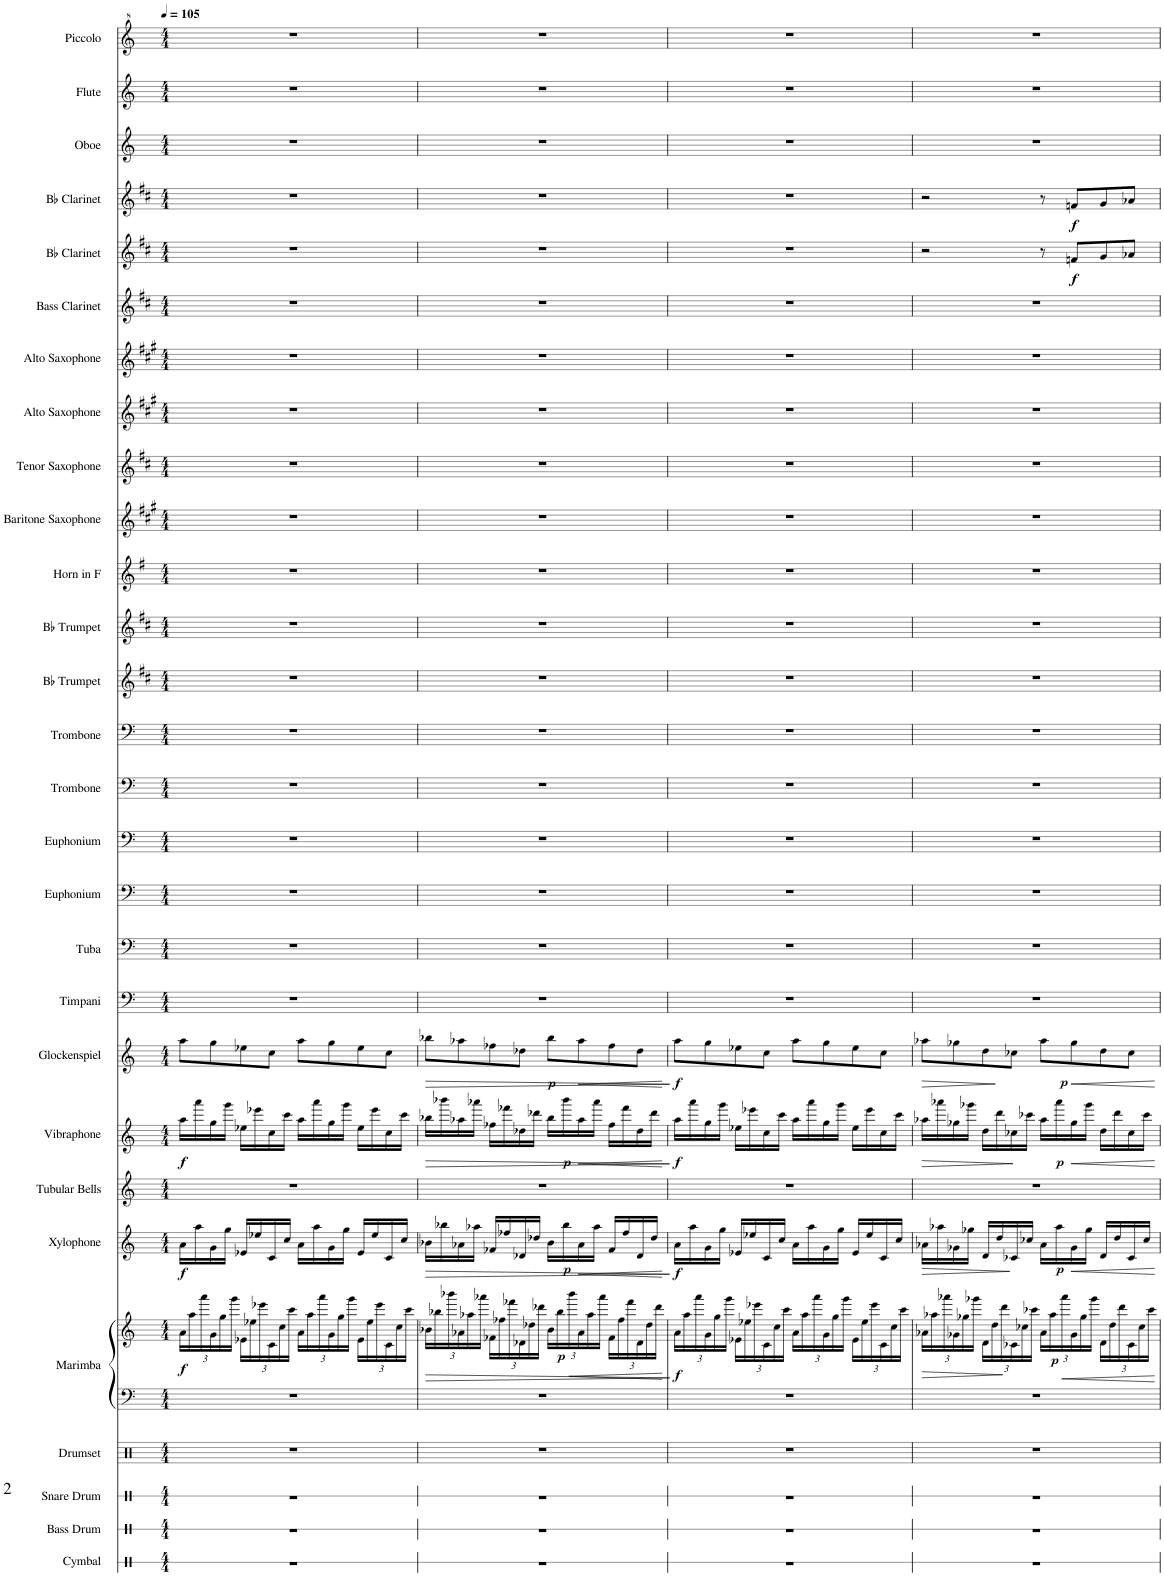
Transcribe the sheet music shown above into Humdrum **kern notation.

**kern	**kern	**kern	**kern	**kern	**kern	**dynam	**kern	**dynam	**kern	**kern	**dynam	**kern	**dynam	**kern	**kern	**kern	**kern	**kern	**kern	**kern	**kern	**kern	**kern	**kern	**kern	**kern	**kern	**kern	**dynam	**kern	**dynam	**kern	**kern	**kern
*part28	*part27	*part26	*part25	*part24	*part24	*part24	*part23	*part23	*part22	*part21	*part21	*part20	*part20	*part19	*part18	*part17	*part16	*part15	*part14	*part13	*part12	*part11	*part10	*part9	*part8	*part7	*part6	*part5	*part5	*part4	*part4	*part3	*part2	*part1
*staff29	*staff28	*staff27	*staff26	*staff25	*staff24	*staff24/25	*staff23	*staff23	*staff22	*staff21	*staff21	*staff20	*staff20	*staff19	*staff18	*staff17	*staff16	*staff15	*staff14	*staff13	*staff12	*staff11	*staff10	*staff9	*staff8	*staff7	*staff6	*staff5	*staff5	*staff4	*staff4	*staff3	*staff2	*staff1
*I"Cymbal	*I"Bass Drum	*I"Snare Drum	*I"Drumset	*I"Marimba	*	*	*I"Xylophone	*	*I"Tubular Bells	*I"Vibraphone	*	*I"Glockenspiel	*	*I"Timpani	*I"Tuba	*I"Euphonium	*I"Euphonium	*I"Trombone	*I"Trombone	*I"Bb Trumpet	*I"Bb Trumpet	*I"Horn in F	*I"Baritone Saxophone	*I"Tenor Saxophone	*I"Alto Saxophone	*I"Alto Saxophone	*I"Bass Clarinet	*I"Bb Clarinet	*	*I"Bb Clarinet	*	*I"Oboe	*I"Flute	*I"Piccolo
*I'Cym.	*I'B. Dr.	*I'Sn. Dr.	*I'Drs.	*I'Mrm.	*	*	*I'Xyl.	*	*I'Tu. Be.	*I'Vib.	*	*I'Glk.	*	*I'Timp.	*I'Tba.	*I'Euph.	*I'Euph.	*I'Trb.	*I'Trb.	*I'Bb Tpt.	*I'Bb Tpt.	*	*I'Bar. Sax.	*I'T. Sax.	*I'A. Sax.	*I'A. Sax.	*I'B. Cl.	*I'Bb Cl.	*	*I'Bb Cl.	*	*I'Ob.	*I'Fl.	*I'Picc.
*stria1	*stria1	*stria1	*	*	*	*	*	*	*	*	*	*	*	*	*	*	*	*	*	*	*	*	*	*	*	*	*	*	*	*	*	*	*	*
*clefX	*clefX	*clefX	*clefX	*clefF4	*clefG2	*	*clefG2	*	*clefG2	*clefG2	*	*clefG2	*	*clefF4	*clefF4	*clefF4	*clefF4	*clefF4	*clefF4	*clefG2	*clefG2	*clefG2	*clefG2	*clefG2	*clefG2	*clefG2	*clefG2	*clefG2	*	*clefG2	*	*clefG2	*clefG2	*clefG^2
*	*	*	*	*	*	*	*Trd-7c-12	*	*	*	*	*Trd-14c-24	*	*	*	*	*	*	*	*Trd1c2	*Trd1c2	*Trd4c7	*Trd12c21	*Trd8c14	*Trd5c9	*Trd5c9	*Trd8c14	*Trd1c2	*	*Trd1c2	*	*	*	*Trd-7c-12
*k[]	*k[]	*k[]	*k[]	*k[]	*k[]	*	*k[]	*	*k[]	*k[]	*	*k[]	*	*k[]	*k[]	*k[]	*k[]	*k[]	*k[]	*k[f#c#]	*k[f#c#]	*k[f#]	*k[f#c#g#]	*k[f#c#]	*k[f#c#g#]	*k[f#c#g#]	*k[f#c#]	*k[f#c#]	*	*k[f#c#]	*	*k[]	*k[]	*k[]
*M4/4	*M4/4	*M4/4	*M4/4	*M4/4	*M4/4	*	*M4/4	*	*M4/4	*M4/4	*	*M4/4	*	*M4/4	*M4/4	*M4/4	*M4/4	*M4/4	*M4/4	*M4/4	*M4/4	*M4/4	*M4/4	*M4/4	*M4/4	*M4/4	*M4/4	*M4/4	*	*M4/4	*	*M4/4	*M4/4	*M4/4
*MM105	*MM105	*MM105	*MM105	*MM105	*MM105	*	*MM105	*	*MM105	*MM105	*	*MM105	*	*MM105	*MM105	*MM105	*MM105	*MM105	*MM105	*MM105	*MM105	*MM105	*MM105	*MM105	*MM105	*MM105	*MM105	*MM105	*	*MM105	*	*MM105	*MM105	*MM105
*	*	*	*	*	*Xbrackettup	*	*	*	*	*	*	*	*	*	*	*	*	*	*	*	*	*	*	*	*	*	*	*	*	*	*	*	*	*
=1	=1	=1	=1	=1	=1	=1	=1	=1	=1	=1	=1	=1	=1	=1	=1	=1	=1	=1	=1	=1	=1	=1	=1	=1	=1	=1	=1	=1	=1	=1	=1	=1	=1	=1
!	!	!	!	!	!	!LO:DY:b	!	!LO:DY:b	!	!	!LO:DY:b	!	!	!	!	!	!	!	!	!	!	!	!	!	!	!	!	!	!	!	!	!	!	!
1r	1r	1r	1r	1r	24a\LL	f	16a\LL	f	1r	16aa\LL	f	8aa\L	.	1r	1r	1r	1r	1r	1r	1r	1r	1r	1r	1r	1r	1r	1r	1r	.	1r	.	1r	1r	1r
.	.	.	.	.	24aa\	.	.	.	.	.	.	.	.	.	.	.	.	.	.	.	.	.	.	.	.	.	.	.	.	.	.	.	.	.
.	.	.	.	.	.	.	16aa\	.	.	16aaa\	.	.	.	.	.	.	.	.	.	.	.	.	.	.	.	.	.	.	.	.	.	.	.	.
.	.	.	.	.	24aaa\	.	.	.	.	.	.	.	.	.	.	.	.	.	.	.	.	.	.	.	.	.	.	.	.	.	.	.	.	.
.	.	.	.	.	24g\	.	16g\	.	.	16gg\	.	8gg\	.	.	.	.	.	.	.	.	.	.	.	.	.	.	.	.	.	.	.	.	.	.
.	.	.	.	.	24gg\	.	.	.	.	.	.	.	.	.	.	.	.	.	.	.	.	.	.	.	.	.	.	.	.	.	.	.	.	.
.	.	.	.	.	.	.	16gg\JJ	.	.	16ggg\JJ	.	.	.	.	.	.	.	.	.	.	.	.	.	.	.	.	.	.	.	.	.	.	.	.
.	.	.	.	.	24ggg\JJ	.	.	.	.	.	.	.	.	.	.	.	.	.	.	.	.	.	.	.	.	.	.	.	.	.	.	.	.	.
.	.	.	.	.	24e-X\LL	.	16e-X/LL	.	.	16ee-X\LL	.	8ee-X\	.	.	.	.	.	.	.	.	.	.	.	.	.	.	.	.	.	.	.	.	.	.
.	.	.	.	.	24ee-X\	.	.	.	.	.	.	.	.	.	.	.	.	.	.	.	.	.	.	.	.	.	.	.	.	.	.	.	.	.
.	.	.	.	.	.	.	16ee-X/	.	.	16eee-X\	.	.	.	.	.	.	.	.	.	.	.	.	.	.	.	.	.	.	.	.	.	.	.	.
.	.	.	.	.	24eee-X\	.	.	.	.	.	.	.	.	.	.	.	.	.	.	.	.	.	.	.	.	.	.	.	.	.	.	.	.	.
.	.	.	.	.	24c\	.	16c/	.	.	16cc\	.	8cc\J	.	.	.	.	.	.	.	.	.	.	.	.	.	.	.	.	.	.	.	.	.	.
.	.	.	.	.	24cc\	.	.	.	.	.	.	.	.	.	.	.	.	.	.	.	.	.	.	.	.	.	.	.	.	.	.	.	.	.
.	.	.	.	.	.	.	16cc/JJ	.	.	16ccc\JJ	.	.	.	.	.	.	.	.	.	.	.	.	.	.	.	.	.	.	.	.	.	.	.	.
.	.	.	.	.	24ccc\JJ	.	.	.	.	.	.	.	.	.	.	.	.	.	.	.	.	.	.	.	.	.	.	.	.	.	.	.	.	.
.	.	.	.	.	24a\LL	.	16a\LL	.	.	16aa\LL	.	8aa\L	.	.	.	.	.	.	.	.	.	.	.	.	.	.	.	.	.	.	.	.	.	.
.	.	.	.	.	24aa\	.	.	.	.	.	.	.	.	.	.	.	.	.	.	.	.	.	.	.	.	.	.	.	.	.	.	.	.	.
.	.	.	.	.	.	.	16aa\	.	.	16aaa\	.	.	.	.	.	.	.	.	.	.	.	.	.	.	.	.	.	.	.	.	.	.	.	.
.	.	.	.	.	24aaa\	.	.	.	.	.	.	.	.	.	.	.	.	.	.	.	.	.	.	.	.	.	.	.	.	.	.	.	.	.
.	.	.	.	.	24g\	.	16g\	.	.	16gg\	.	8gg\	.	.	.	.	.	.	.	.	.	.	.	.	.	.	.	.	.	.	.	.	.	.
.	.	.	.	.	24gg\	.	.	.	.	.	.	.	.	.	.	.	.	.	.	.	.	.	.	.	.	.	.	.	.	.	.	.	.	.
.	.	.	.	.	.	.	16gg\JJ	.	.	16ggg\JJ	.	.	.	.	.	.	.	.	.	.	.	.	.	.	.	.	.	.	.	.	.	.	.	.
.	.	.	.	.	24ggg\JJ	.	.	.	.	.	.	.	.	.	.	.	.	.	.	.	.	.	.	.	.	.	.	.	.	.	.	.	.	.
.	.	.	.	.	24e-\LL	.	16e-/LL	.	.	16ee-\LL	.	8ee-\	.	.	.	.	.	.	.	.	.	.	.	.	.	.	.	.	.	.	.	.	.	.
.	.	.	.	.	24ee-\	.	.	.	.	.	.	.	.	.	.	.	.	.	.	.	.	.	.	.	.	.	.	.	.	.	.	.	.	.
.	.	.	.	.	.	.	16ee-/	.	.	16eee-\	.	.	.	.	.	.	.	.	.	.	.	.	.	.	.	.	.	.	.	.	.	.	.	.
.	.	.	.	.	24eee-\	.	.	.	.	.	.	.	.	.	.	.	.	.	.	.	.	.	.	.	.	.	.	.	.	.	.	.	.	.
.	.	.	.	.	24c\	.	16c/	.	.	16cc\	.	8cc\J	.	.	.	.	.	.	.	.	.	.	.	.	.	.	.	.	.	.	.	.	.	.
.	.	.	.	.	24cc\	.	.	.	.	.	.	.	.	.	.	.	.	.	.	.	.	.	.	.	.	.	.	.	.	.	.	.	.	.
.	.	.	.	.	.	.	16cc/JJ	.	.	16ccc\JJ	.	.	.	.	.	.	.	.	.	.	.	.	.	.	.	.	.	.	.	.	.	.	.	.
.	.	.	.	.	24ccc\JJ	.	.	.	.	.	.	.	.	.	.	.	.	.	.	.	.	.	.	.	.	.	.	.	.	.	.	.	.	.
=2	=2	=2	=2	=2	=2	=2	=2	=2	=2	=2	=2	=2	=2	=2	=2	=2	=2	=2	=2	=2	=2	=2	=2	=2	=2	=2	=2	=2	=2	=2	=2	=2	=2	=2
!	!	!	!	!	!	!LO:HP:b	!	!LO:HP:b	!	!	!LO:HP:b	!	!LO:HP:b	!	!	!	!	!	!	!	!	!	!	!	!	!	!	!	!	!	!	!	!	!
1r	1r	1r	1r	1r	24b-X\LL	>	16b-X\LL	>	1r	16bb-X\LL	>	8bb-X\L	>	1r	1r	1r	1r	1r	1r	1r	1r	1r	1r	1r	1r	1r	1r	1r	.	1r	.	1r	1r	1r
.	.	.	.	.	24bb-X\	.	.	.	.	.	.	.	.	.	.	.	.	.	.	.	.	.	.	.	.	.	.	.	.	.	.	.	.	.
.	.	.	.	.	.	.	16bb-X\	.	.	16bbb-X\	.	.	.	.	.	.	.	.	.	.	.	.	.	.	.	.	.	.	.	.	.	.	.	.
.	.	.	.	.	24bbb-X\	.	.	.	.	.	.	.	.	.	.	.	.	.	.	.	.	.	.	.	.	.	.	.	.	.	.	.	.	.
.	.	.	.	.	24a-X\	.	16a-X\	.	.	16aa-X\	.	8aa-X\	.	.	.	.	.	.	.	.	.	.	.	.	.	.	.	.	.	.	.	.	.	.
.	.	.	.	.	24aa-X\	.	.	.	.	.	.	.	.	.	.	.	.	.	.	.	.	.	.	.	.	.	.	.	.	.	.	.	.	.
.	.	.	.	.	.	.	16aa-X\JJ	.	.	16aaa-X\JJ	.	.	.	.	.	.	.	.	.	.	.	.	.	.	.	.	.	.	.	.	.	.	.	.
.	.	.	.	.	24aaa-X\JJ	.	.	.	.	.	.	.	.	.	.	.	.	.	.	.	.	.	.	.	.	.	.	.	.	.	.	.	.	.
.	.	.	.	.	24f-X\LL	.	16f-X/LL	.	.	16ff-X\LL	.	8ff-X\	.	.	.	.	.	.	.	.	.	.	.	.	.	.	.	.	.	.	.	.	.	.
.	.	.	.	.	24ff-X\	.	.	.	.	.	.	.	.	.	.	.	.	.	.	.	.	.	.	.	.	.	.	.	.	.	.	.	.	.
.	.	.	.	.	.	.	16ff-X/	.	.	16fff-X\	.	.	.	.	.	.	.	.	.	.	.	.	.	.	.	.	.	.	.	.	.	.	.	.
.	.	.	.	.	24fff-X\	.	.	.	.	.	.	.	.	.	.	.	.	.	.	.	.	.	.	.	.	.	.	.	.	.	.	.	.	.
.	.	.	.	.	24d-X\	.	16d-X/	.	.	16dd-X\	.	8dd-X\J	.	.	.	.	.	.	.	.	.	.	.	.	.	.	.	.	.	.	.	.	.	.
.	.	.	.	.	24dd-X\	.	.	.	.	.	.	.	.	.	.	.	.	.	.	.	.	.	.	.	.	.	.	.	.	.	.	.	.	.
.	.	.	.	.	.	.	16dd-X/JJ	.	.	16ddd-X\JJ	.	.	.	.	.	.	.	.	.	.	.	.	.	.	.	.	.	.	.	.	.	.	.	.
.	.	.	.	.	24ddd-X\JJ	.	.	.	.	.	.	.	.	.	.	.	.	.	.	.	.	.	.	.	.	.	.	.	.	.	.	.	.	.
!	!	!	!	!	!	!	!	!	!	!	!	!	!LO:DY:b	!	!	!	!	!	!	!	!	!	!	!	!	!	!	!	!	!	!	!	!	!
.	.	.	.	.	24b-\LL	.	16b-\LL	.	.	16bb-\LL	.	8bb-\L	p	.	.	.	.	.	.	.	.	.	.	.	.	.	.	.	.	.	.	.	.	.
!	!	!	!	!	!	!LO:DY:b	!	!	!	!	!	!	!	!	!	!	!	!	!	!	!	!	!	!	!	!	!	!	!	!	!	!	!	!
.	.	.	.	.	24bb-\	p	.	.	.	.	.	.	.	.	.	.	.	.	.	.	.	.	.	.	.	.	.	.	.	.	.	.	.	.
!	!	!	!	!	!	!	!	!LO:DY:b	!	!	!LO:DY:b	!	!	!	!	!	!	!	!	!	!	!	!	!	!	!	!	!	!	!	!	!	!	!
.	.	.	.	.	.	.	16bb-\	p	.	16bbb-\	p	.	.	.	.	.	.	.	.	.	.	.	.	.	.	.	.	.	.	.	.	.	.	.
!	!	!	!	!	!	!LO:HP:b	!	!	!	!	!	!	!	!	!	!	!	!	!	!	!	!	!	!	!	!	!	!	!	!	!	!	!	!
.	.	.	.	.	24bbb-\	<	.	.	.	.	.	.	.	.	.	.	.	.	.	.	.	.	.	.	.	.	.	.	.	.	.	.	.	.
!	!	!	!	!	!	!	!	!LO:HP:b	!	!	!LO:HP:b	!	!LO:HP:b	!	!	!	!	!	!	!	!	!	!	!	!	!	!	!	!	!	!	!	!	!
.	.	.	.	.	24a-\	.	16a-\	<	.	16aa-\	<	8aa-\	<	.	.	.	.	.	.	.	.	.	.	.	.	.	.	.	.	.	.	.	.	.
.	.	.	.	.	24aa-\	.	.	.	.	.	.	.	.	.	.	.	.	.	.	.	.	.	.	.	.	.	.	.	.	.	.	.	.	.
.	.	.	.	.	.	.	16aa-\JJ	.	.	16aaa-\JJ	.	.	.	.	.	.	.	.	.	.	.	.	.	.	.	.	.	.	.	.	.	.	.	.
.	.	.	.	.	24aaa-\JJ	.	.	.	.	.	.	.	.	.	.	.	.	.	.	.	.	.	.	.	.	.	.	.	.	.	.	.	.	.
.	.	.	.	.	24f-\LL	.	16f-/LL	.	.	16ff-\LL	.	8ff-\	.	.	.	.	.	.	.	.	.	.	.	.	.	.	.	.	.	.	.	.	.	.
.	.	.	.	.	24ff-\	.	.	.	.	.	.	.	.	.	.	.	.	.	.	.	.	.	.	.	.	.	.	.	.	.	.	.	.	.
.	.	.	.	.	.	.	16ff-/	.	.	16fff-\	.	.	.	.	.	.	.	.	.	.	.	.	.	.	.	.	.	.	.	.	.	.	.	.
.	.	.	.	.	24fff-\	.	.	.	.	.	.	.	.	.	.	.	.	.	.	.	.	.	.	.	.	.	.	.	.	.	.	.	.	.
.	.	.	.	.	24d-\	.	16d-/	.	.	16dd-\	.	8dd-\J	.	.	.	.	.	.	.	.	.	.	.	.	.	.	.	.	.	.	.	.	.	.
.	.	.	.	.	24dd-\	.	.	.	.	.	.	.	.	.	.	.	.	.	.	.	.	.	.	.	.	.	.	.	.	.	.	.	.	.
.	.	.	.	.	.	.	16dd-/JJ	.	.	16ddd-\JJ	.	.	.	.	.	.	.	.	.	.	.	.	.	.	.	.	.	.	.	.	.	.	.	.
.	.	.	.	.	24ddd-\JJ	.	.	.	.	.	.	.	.	.	.	.	.	.	.	.	.	.	.	.	.	.	.	.	.	.	.	.	.	.
.	.	.	.	.	.	] [	.	] [	.	.	] [	.	] [	.	.	.	.	.	.	.	.	.	.	.	.	.	.	.	.	.	.	.	.	.
=3	=3	=3	=3	=3	=3	=3	=3	=3	=3	=3	=3	=3	=3	=3	=3	=3	=3	=3	=3	=3	=3	=3	=3	=3	=3	=3	=3	=3	=3	=3	=3	=3	=3	=3
!	!	!	!	!	!	!LO:DY:b	!	!LO:DY:b	!	!	!LO:DY:b	!	!LO:DY:b	!	!	!	!	!	!	!	!	!	!	!	!	!	!	!	!	!	!	!	!	!
1r	1r	1r	1r	1r	24a\LL	f	16a\LL	f	1r	16aa\LL	f	8aa\L	f	1r	1r	1r	1r	1r	1r	1r	1r	1r	1r	1r	1r	1r	1r	1r	.	1r	.	1r	1r	1r
.	.	.	.	.	24aa\	.	.	.	.	.	.	.	.	.	.	.	.	.	.	.	.	.	.	.	.	.	.	.	.	.	.	.	.	.
.	.	.	.	.	.	.	16aa\	.	.	16aaa\	.	.	.	.	.	.	.	.	.	.	.	.	.	.	.	.	.	.	.	.	.	.	.	.
.	.	.	.	.	24aaa\	.	.	.	.	.	.	.	.	.	.	.	.	.	.	.	.	.	.	.	.	.	.	.	.	.	.	.	.	.
.	.	.	.	.	24g\	.	16g\	.	.	16gg\	.	8gg\	.	.	.	.	.	.	.	.	.	.	.	.	.	.	.	.	.	.	.	.	.	.
.	.	.	.	.	24gg\	.	.	.	.	.	.	.	.	.	.	.	.	.	.	.	.	.	.	.	.	.	.	.	.	.	.	.	.	.
.	.	.	.	.	.	.	16gg\JJ	.	.	16ggg\JJ	.	.	.	.	.	.	.	.	.	.	.	.	.	.	.	.	.	.	.	.	.	.	.	.
.	.	.	.	.	24ggg\JJ	.	.	.	.	.	.	.	.	.	.	.	.	.	.	.	.	.	.	.	.	.	.	.	.	.	.	.	.	.
.	.	.	.	.	24e-X\LL	.	16e-X/LL	.	.	16ee-X\LL	.	8ee-X\	.	.	.	.	.	.	.	.	.	.	.	.	.	.	.	.	.	.	.	.	.	.
.	.	.	.	.	24ee-X\	.	.	.	.	.	.	.	.	.	.	.	.	.	.	.	.	.	.	.	.	.	.	.	.	.	.	.	.	.
.	.	.	.	.	.	.	16ee-X/	.	.	16eee-X\	.	.	.	.	.	.	.	.	.	.	.	.	.	.	.	.	.	.	.	.	.	.	.	.
.	.	.	.	.	24eee-X\	.	.	.	.	.	.	.	.	.	.	.	.	.	.	.	.	.	.	.	.	.	.	.	.	.	.	.	.	.
.	.	.	.	.	24c\	.	16c/	.	.	16cc\	.	8cc\J	.	.	.	.	.	.	.	.	.	.	.	.	.	.	.	.	.	.	.	.	.	.
.	.	.	.	.	24cc\	.	.	.	.	.	.	.	.	.	.	.	.	.	.	.	.	.	.	.	.	.	.	.	.	.	.	.	.	.
.	.	.	.	.	.	.	16cc/JJ	.	.	16ccc\JJ	.	.	.	.	.	.	.	.	.	.	.	.	.	.	.	.	.	.	.	.	.	.	.	.
.	.	.	.	.	24ccc\JJ	.	.	.	.	.	.	.	.	.	.	.	.	.	.	.	.	.	.	.	.	.	.	.	.	.	.	.	.	.
.	.	.	.	.	24a\LL	.	16a\LL	.	.	16aa\LL	.	8aa\L	.	.	.	.	.	.	.	.	.	.	.	.	.	.	.	.	.	.	.	.	.	.
.	.	.	.	.	24aa\	.	.	.	.	.	.	.	.	.	.	.	.	.	.	.	.	.	.	.	.	.	.	.	.	.	.	.	.	.
.	.	.	.	.	.	.	16aa\	.	.	16aaa\	.	.	.	.	.	.	.	.	.	.	.	.	.	.	.	.	.	.	.	.	.	.	.	.
.	.	.	.	.	24aaa\	.	.	.	.	.	.	.	.	.	.	.	.	.	.	.	.	.	.	.	.	.	.	.	.	.	.	.	.	.
.	.	.	.	.	24g\	.	16g\	.	.	16gg\	.	8gg\	.	.	.	.	.	.	.	.	.	.	.	.	.	.	.	.	.	.	.	.	.	.
.	.	.	.	.	24gg\	.	.	.	.	.	.	.	.	.	.	.	.	.	.	.	.	.	.	.	.	.	.	.	.	.	.	.	.	.
.	.	.	.	.	.	.	16gg\JJ	.	.	16ggg\JJ	.	.	.	.	.	.	.	.	.	.	.	.	.	.	.	.	.	.	.	.	.	.	.	.
.	.	.	.	.	24ggg\JJ	.	.	.	.	.	.	.	.	.	.	.	.	.	.	.	.	.	.	.	.	.	.	.	.	.	.	.	.	.
.	.	.	.	.	24e-\LL	.	16e-/LL	.	.	16ee-\LL	.	8ee-\	.	.	.	.	.	.	.	.	.	.	.	.	.	.	.	.	.	.	.	.	.	.
.	.	.	.	.	24ee-\	.	.	.	.	.	.	.	.	.	.	.	.	.	.	.	.	.	.	.	.	.	.	.	.	.	.	.	.	.
.	.	.	.	.	.	.	16ee-/	.	.	16eee-\	.	.	.	.	.	.	.	.	.	.	.	.	.	.	.	.	.	.	.	.	.	.	.	.
.	.	.	.	.	24eee-\	.	.	.	.	.	.	.	.	.	.	.	.	.	.	.	.	.	.	.	.	.	.	.	.	.	.	.	.	.
.	.	.	.	.	24c\	.	16c/	.	.	16cc\	.	8cc\J	.	.	.	.	.	.	.	.	.	.	.	.	.	.	.	.	.	.	.	.	.	.
.	.	.	.	.	24cc\	.	.	.	.	.	.	.	.	.	.	.	.	.	.	.	.	.	.	.	.	.	.	.	.	.	.	.	.	.
.	.	.	.	.	.	.	16cc/JJ	.	.	16ccc\JJ	.	.	.	.	.	.	.	.	.	.	.	.	.	.	.	.	.	.	.	.	.	.	.	.
.	.	.	.	.	24ccc\JJ	.	.	.	.	.	.	.	.	.	.	.	.	.	.	.	.	.	.	.	.	.	.	.	.	.	.	.	.	.
=4	=4	=4	=4	=4	=4	=4	=4	=4	=4	=4	=4	=4	=4	=4	=4	=4	=4	=4	=4	=4	=4	=4	=4	=4	=4	=4	=4	=4	=4	=4	=4	=4	=4	=4
!	!	!	!	!	!	!LO:HP:b	!	!LO:HP:b	!	!	!LO:HP:b	!	!LO:HP:b	!	!	!	!	!	!	!	!	!	!	!	!	!	!	!	!	!	!	!	!	!
1r	1r	1r	1r	1r	24a-X\LL	>	16a-X\LL	>	1r	16aa-X\LL	>	8aa-X\L	>	1r	1r	1r	1r	1r	1r	1r	1r	1r	1r	1r	1r	1r	1r	2r	.	2r	.	1r	1r	1r
.	.	.	.	.	24aa-X\	.	.	.	.	.	.	.	.	.	.	.	.	.	.	.	.	.	.	.	.	.	.	.	.	.	.	.	.	.
.	.	.	.	.	.	.	16aa-X\	.	.	16aaa-X\	.	.	.	.	.	.	.	.	.	.	.	.	.	.	.	.	.	.	.	.	.	.	.	.
.	.	.	.	.	24aaa-X\	.	.	.	.	.	.	.	.	.	.	.	.	.	.	.	.	.	.	.	.	.	.	.	.	.	.	.	.	.
.	.	.	.	.	24g-X\	.	16g-X\	.	.	16gg-X\	.	8gg-X\	.	.	.	.	.	.	.	.	.	.	.	.	.	.	.	.	.	.	.	.	.	.
.	.	.	.	.	24gg-X\	.	.	.	.	.	.	.	.	.	.	.	.	.	.	.	.	.	.	.	.	.	.	.	.	.	.	.	.	.
.	.	.	.	.	.	.	16gg-X\JJ	.	.	16ggg-X\JJ	.	.	.	.	.	.	.	.	.	.	.	.	.	.	.	.	.	.	.	.	.	.	.	.
.	.	.	.	.	24ggg-X\JJ	.	.	.	.	.	.	.	.	.	.	.	.	.	.	.	.	.	.	.	.	.	.	.	.	.	.	.	.	.
.	.	.	.	.	24d\LL	.	16d/LL	.	.	16dd\LL	.	8dd\	.	.	.	.	.	.	.	.	.	.	.	.	.	.	.	.	.	.	.	.	.	.
.	.	.	.	.	24dd\	.	.	.	.	.	.	.	.	.	.	.	.	.	.	.	.	.	.	.	.	.	.	.	.	.	.	.	.	.
.	.	.	.	.	.	.	16dd/	.	.	16ddd\	.	.	.	.	.	.	.	.	.	.	.	.	.	.	.	.	.	.	.	.	.	.	.	.
.	.	.	.	.	24ddd\	.	.	.	.	.	.	.	.	.	.	.	.	.	.	.	.	.	.	.	.	.	.	.	.	.	.	.	.	.
.	.	.	.	.	24c-X\	.	16c-X/	.	.	16cc-X\	.	8cc-X\J	.	.	.	.	.	.	.	.	.	.	.	.	.	.	.	.	.	.	.	.	.	.
.	.	.	.	.	24cc-X\	.	.	.	.	.	.	.	.	.	.	.	.	.	.	.	.	.	.	.	.	.	.	.	.	.	.	.	.	.
.	.	.	.	.	.	.	16cc-X/JJ	.	.	16ccc-X\JJ	.	.	.	.	.	.	.	.	.	.	.	.	.	.	.	.	.	.	.	.	.	.	.	.
.	.	.	.	.	24ccc-X\JJ	.	.	.	.	.	.	.	.	.	.	.	.	.	.	.	.	.	.	.	.	.	.	.	.	.	.	.	.	.
!	!	!	!	!	!	!	!	!	!	!	!	!	!LO:DY:b	!	!	!	!	!	!	!	!	!	!	!	!	!	!	!	!	!	!	!	!	!
.	.	.	.	.	24a-\LL	.	16a-\LL	.	.	16aa-\LL	.	8aa-\L	p	.	.	.	.	.	.	.	.	.	.	.	.	.	.	8r	.	8r	.	.	.	.
!	!	!	!	!	!	!LO:DY:b	!	!	!	!	!	!	!	!	!	!	!	!	!	!	!	!	!	!	!	!	!	!	!	!	!	!	!	!
.	.	.	.	.	24aa-\	p	.	.	.	.	.	.	.	.	.	.	.	.	.	.	.	.	.	.	.	.	.	.	.	.	.	.	.	.
!	!	!	!	!	!	!	!	!LO:DY:b	!	!	!LO:DY:b	!	!	!	!	!	!	!	!	!	!	!	!	!	!	!	!	!	!	!	!	!	!	!
.	.	.	.	.	.	.	16aa-\	p	.	16aaa-\	p	.	.	.	.	.	.	.	.	.	.	.	.	.	.	.	.	.	.	.	.	.	.	.
!	!	!	!	!	!	!LO:HP:b	!	!	!	!	!	!	!	!	!	!	!	!	!	!	!	!	!	!	!	!	!	!	!	!	!	!	!	!
.	.	.	.	.	24aaa-\	<	.	.	.	.	.	.	.	.	.	.	.	.	.	.	.	.	.	.	.	.	.	.	.	.	.	.	.	.
!	!	!	!	!	!	!	!	!LO:HP:b	!	!	!LO:HP:b	!	!LO:HP:b	!	!	!	!	!	!	!	!	!	!	!	!	!	!	!	!LO:DY:b	!	!LO:DY:b	!	!	!
.	.	.	.	.	24g-\	.	16g-\	<	.	16gg-\	<	8gg-\	<	.	.	.	.	.	.	.	.	.	.	.	.	.	.	8fn/L	f	8fn/L	f	.	.	.
.	.	.	.	.	24gg-\	.	.	.	.	.	.	.	.	.	.	.	.	.	.	.	.	.	.	.	.	.	.	.	.	.	.	.	.	.
.	.	.	.	.	.	.	16gg-\JJ	.	.	16ggg-\JJ	.	.	.	.	.	.	.	.	.	.	.	.	.	.	.	.	.	.	.	.	.	.	.	.
.	.	.	.	.	24ggg-\JJ	.	.	.	.	.	.	.	.	.	.	.	.	.	.	.	.	.	.	.	.	.	.	.	.	.	.	.	.	.
.	.	.	.	.	24d\LL	.	16d/LL	.	.	16dd\LL	.	8dd\	.	.	.	.	.	.	.	.	.	.	.	.	.	.	.	8g/	.	8g/	.	.	.	.
.	.	.	.	.	24dd\	.	.	.	.	.	.	.	.	.	.	.	.	.	.	.	.	.	.	.	.	.	.	.	.	.	.	.	.	.
.	.	.	.	.	.	.	16dd/	.	.	16ddd\	.	.	.	.	.	.	.	.	.	.	.	.	.	.	.	.	.	.	.	.	.	.	.	.
.	.	.	.	.	24ddd\	.	.	.	.	.	.	.	.	.	.	.	.	.	.	.	.	.	.	.	.	.	.	.	.	.	.	.	.	.
.	.	.	.	.	24c-\	.	16c-/	.	.	16cc-\	.	8cc-\J	.	.	.	.	.	.	.	.	.	.	.	.	.	.	.	8a-X/J	.	8a-X/J	.	.	.	.
.	.	.	.	.	24cc-\	.	.	.	.	.	.	.	.	.	.	.	.	.	.	.	.	.	.	.	.	.	.	.	.	.	.	.	.	.
.	.	.	.	.	.	.	16cc-/JJ	.	.	16ccc-\JJ	.	.	.	.	.	.	.	.	.	.	.	.	.	.	.	.	.	.	.	.	.	.	.	.
.	.	.	.	.	24ccc-\JJ	.	.	.	.	.	.	.	.	.	.	.	.	.	.	.	.	.	.	.	.	.	.	.	.	.	.	.	.	.
.	.	.	.	.	.	] [	.	] [	.	.	] [	.	] [	.	.	.	.	.	.	.	.	.	.	.	.	.	.	.	.	.	.	.	.	.
=	=	=	=	=	=	=	=	=	=	=	=	=	=	=	=	=	=	=	=	=	=	=	=	=	=	=	=	=	=	=	=	=	=	=
*-	*-	*-	*-	*-	*-	*-	*-	*-	*-	*-	*-	*-	*-	*-	*-	*-	*-	*-	*-	*-	*-	*-	*-	*-	*-	*-	*-	*-	*-	*-	*-	*-	*-	*-
